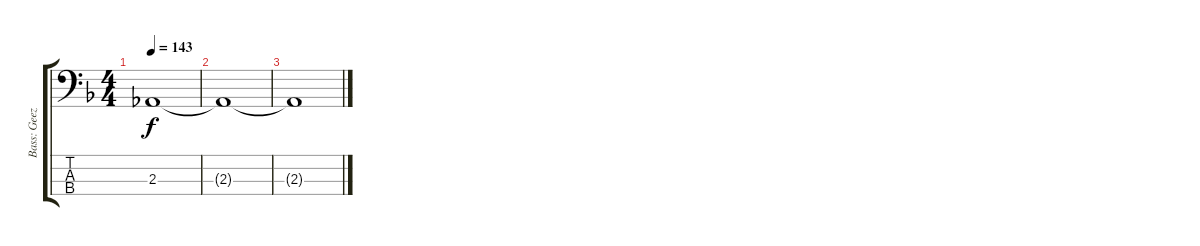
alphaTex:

\track ("Bass: Geezer" "Bass: Geez") {instrument electricbassfinger}
\staff {score tabs}
\tuning (E2 B1 Gb1 Db1) {hide}
\ts (4 4)
\tempo 143
\clef f4
\ks f
2.3{t}.1{dy f} |
2.3{t}.1 |
2.3{t}.1
